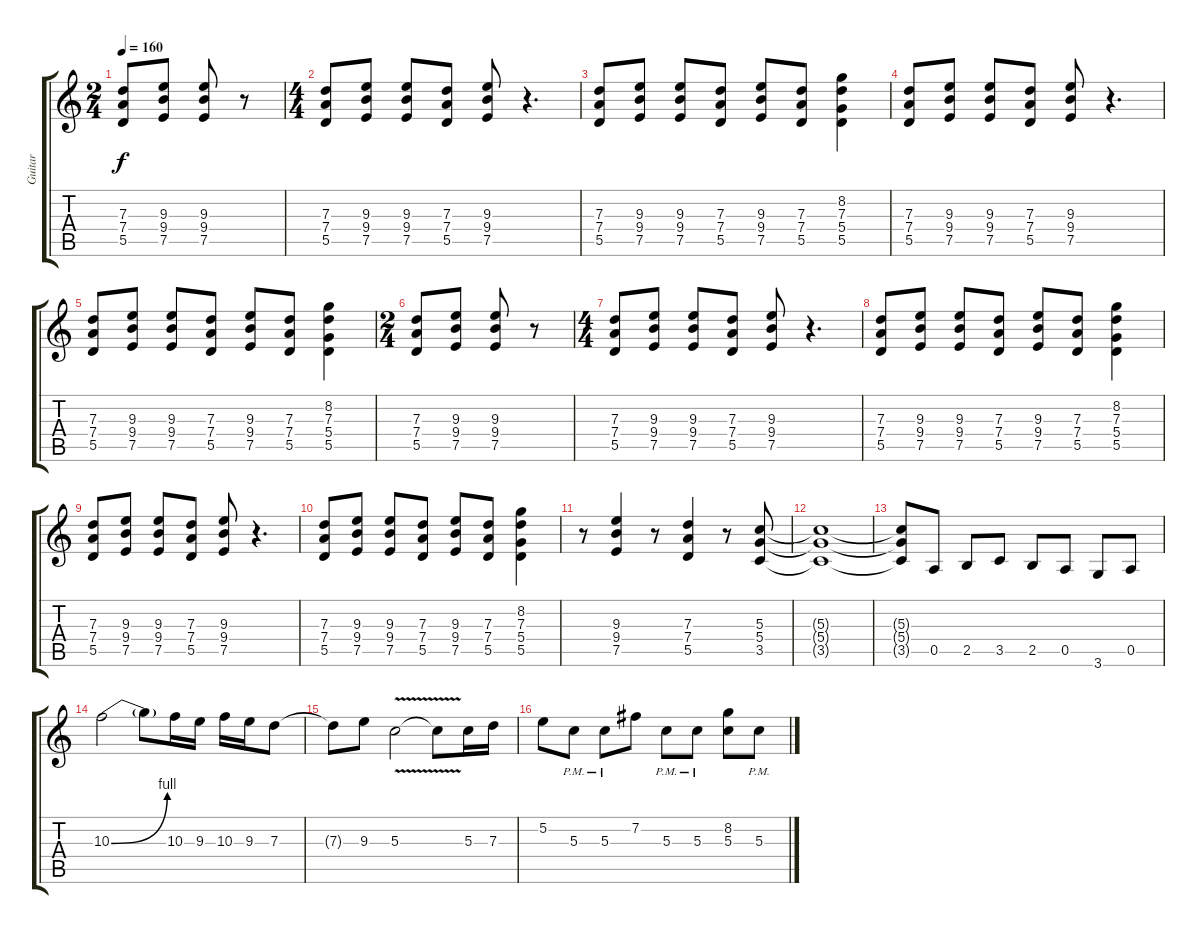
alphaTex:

\track ("Guitar" "Guitar") {instrument distortionguitar}
\staff {score tabs}
\tuning (E4 B3 G3 D3 A2 E2) {hide}
\ts (2 4)
\tempo 160
\clef g2
\ks c
(7.3 7.4 5.5).8{dy f} (9.3 9.4 7.5).8 (9.3 9.4 7.5).8 r.8 |
\ts (4 4)
(7.3 7.4 5.5).8 (9.3 9.4 7.5).8 (9.3 9.4 7.5).8 (7.3 7.4 5.5).8 (9.3 9.4 7.5).8 r.4{d} |
(7.3 7.4 5.5).8 (9.3 9.4 7.5).8 (9.3 9.4 7.5).8 (7.3 7.4 5.5).8 (9.3 9.4 7.5).8 (7.3 7.4 5.5).8 (8.2 7.3 5.4 5.5).4 |
(7.3 7.4 5.5).8 (9.3 9.4 7.5).8 (9.3 9.4 7.5).8 (7.3 7.4 5.5).8 (9.3 9.4 7.5).8 r.4{d} |
(7.3 7.4 5.5).8 (9.3 9.4 7.5).8 (9.3 9.4 7.5).8 (7.3 7.4 5.5).8 (9.3 9.4 7.5).8 (7.3 7.4 5.5).8 (8.2 7.3 5.4 5.5).4 |
\ts (2 4)
(7.3 7.4 5.5).8 (9.3 9.4 7.5).8 (9.3 9.4 7.5).8 r.8 |
\ts (4 4)
(7.3 7.4 5.5).8 (9.3 9.4 7.5).8 (9.3 9.4 7.5).8 (7.3 7.4 5.5).8 (9.3 9.4 7.5).8 r.4{d} |
(7.3 7.4 5.5).8 (9.3 9.4 7.5).8 (9.3 9.4 7.5).8 (7.3 7.4 5.5).8 (9.3 9.4 7.5).8 (7.3 7.4 5.5).8 (8.2 7.3 5.4 5.5).4 |
(7.3 7.4 5.5).8 (9.3 9.4 7.5).8 (9.3 9.4 7.5).8 (7.3 7.4 5.5).8 (9.3 9.4 7.5).8 r.4{d} |
(7.3 7.4 5.5).8 (9.3 9.4 7.5).8 (9.3 9.4 7.5).8 (7.3 7.4 5.5).8 (9.3 9.4 7.5).8 (7.3 7.4 5.5).8 (8.2 7.3 5.4 5.5).4 |
r.8 (9.3 9.4 7.5).4 r.8 (7.3 7.4 5.5).4 r.8 (5.3 5.4 3.5).8 |
(5.3{t} 5.4{t} 3.5{t}).1 |
(5.3{t} 5.4{t} 3.5{t}).8 0.5.8 2.5.8 3.5.8 2.5.8 0.5.8 3.6.8 0.5.8 |
10.3{be (bend 0 0 60 4)}.2 10.3{t}.8 10.3.16 9.3.16 10.3.16 9.3.16 7.3.8 |
7.3{t}.8 9.3.8 5.3{v}.2 5.3{t}.8 5.3.16 7.3.16 |
5.2.8 5.3{pm}.8 5.3{pm}.8 7.2.8 5.3{pm}.8 5.3{pm}.8 (8.2 5.3).8 5.3{pm}.8
